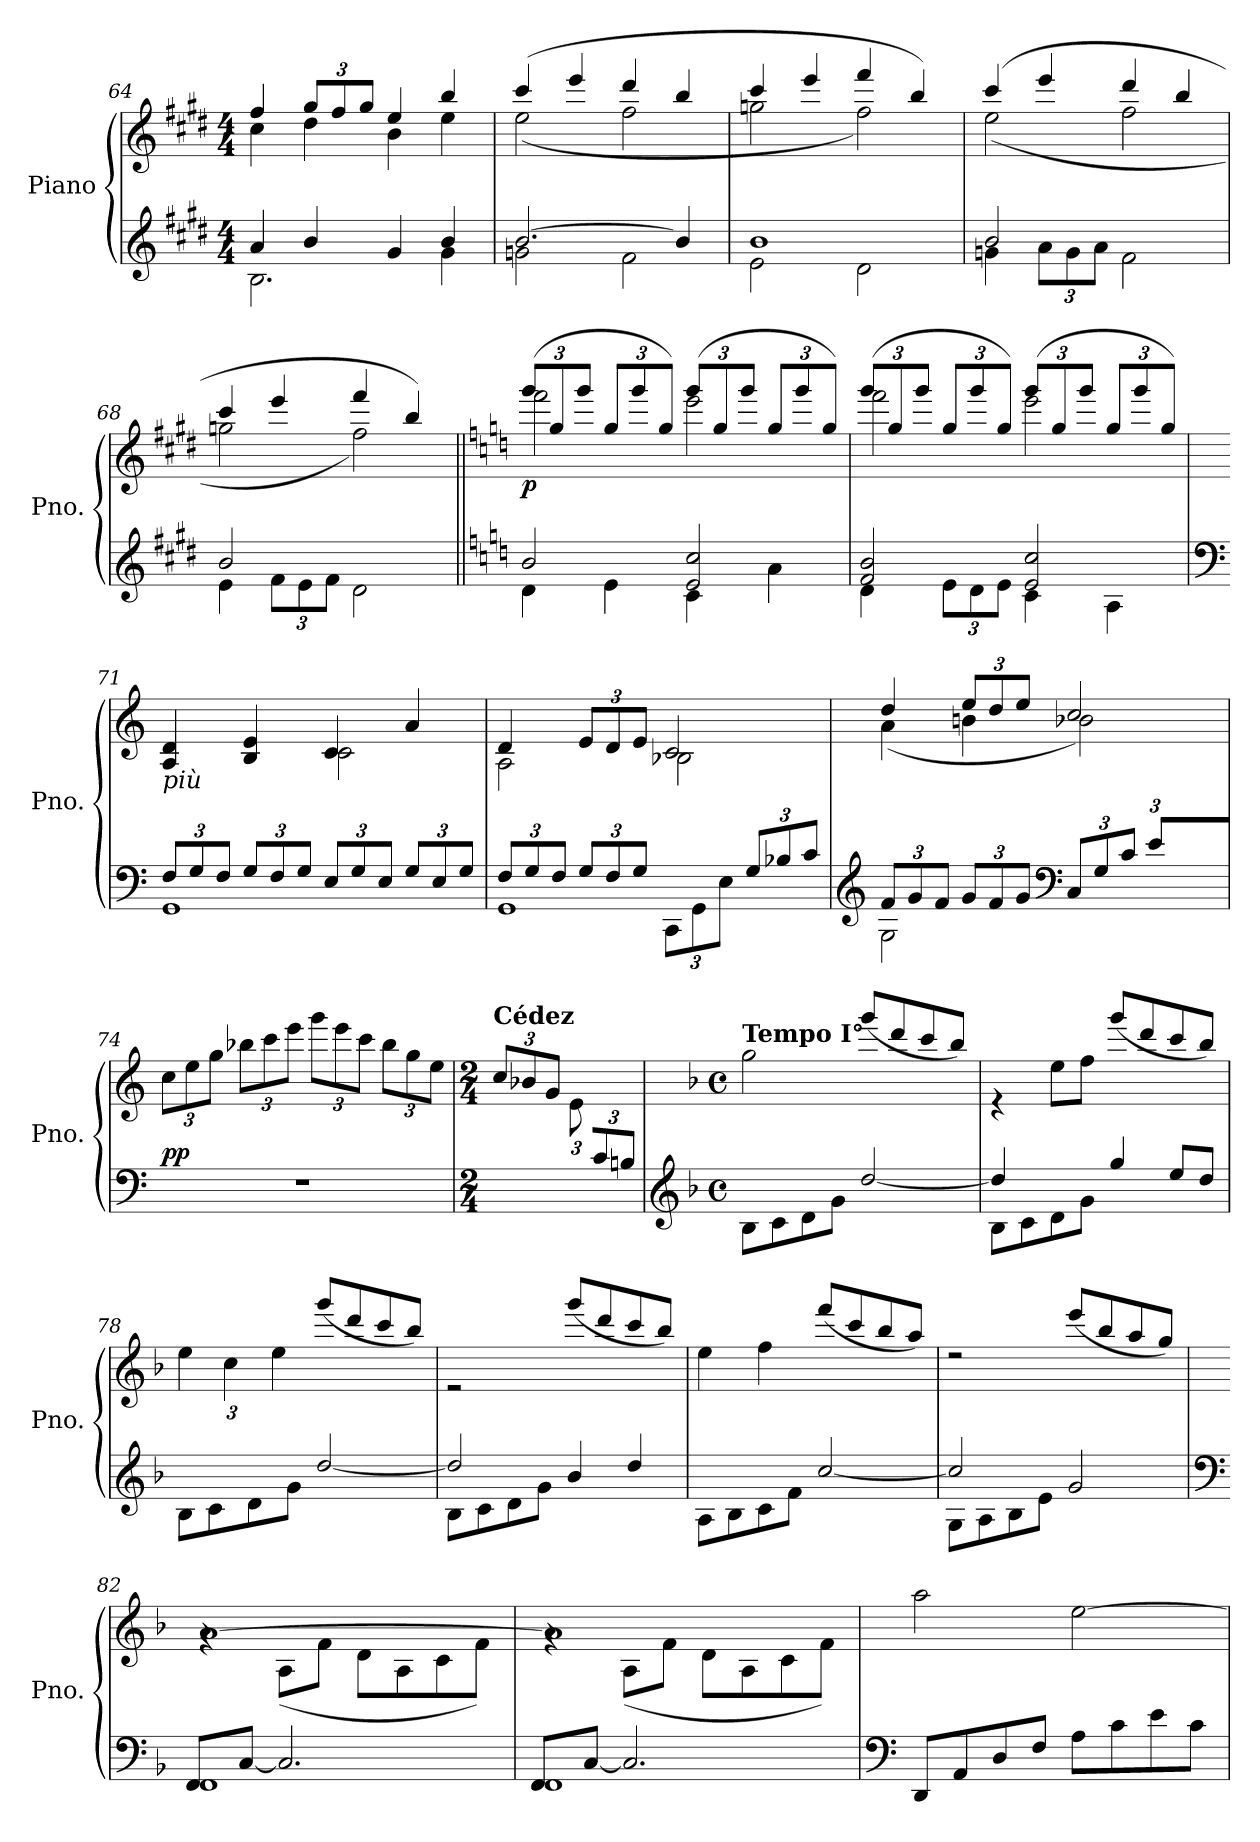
**kern	**kern	**dynam
*part1	*part1	*part1
*staff2	*staff1	*staff1/2
*I"Piano	*	*
*I'Pno.	*	*
!!LO:LB:g=z
*clefG2	*clefG2	*
*k[f#c#g#d#]	*k[f#c#g#d#]	*
*M4/4	*M4/4	*
=64	=64	=64
*^	*^	*
4a/	2.B\	4cc#\	4ff#/	.
*	*	*	*Xbrackettup	*
4b/	.	4dd#\	12gg#/L	.
.	.	.	12ff#/	.
.	.	.	12gg#/J	.
4g#/	.	4b\	4ee/	.
4b/	4g#\	4ee\	4bb/	.
=65	=65	=65	=65	=65
[2.b/	2gn\	(4ccc#/	(2ee\	.
.	.	4eee/	.	.
.	2f#\	4ddd#/	2ff#\	.
4b/]	.	4bb/	.	.
=66	=66	=66	=66	=66
1b	2e\	4ccc#/	2ggn\	.
.	.	4eee/	.	.
.	2d#\	4fff#/	2ff#\)	.
.	.	4bb/)	.	.
=67	=67	=67	=67	=67
4gn\	2b/	(4ccc#/	(2ee\	.
*Xbrackettup	*	*	*	*
12a\L	.	4eee/	.	.
12g\	.	.	.	.
12a\J	.	.	.	.
2f#\	2ryy	4ddd#/	2ff#\	.
.	.	4bb/	.	.
=68	=68	=68	=68	=68
4e\	2b/	4ccc#/	2ggn\	.
12f#\L	.	4eee/	.	.
12e\	.	.	.	.
12f#\J	.	.	.	.
*	*	*MM96	*	*
2d#\	2ryy	4fff#/	2ff#\)	.
*	*	*MM60	*	*
.	.	4bb/)	.	.
!!LO:PB:g=z	!!
=69||	=69||	=69||	=69||	=69||
*k[]	*	*k[]	*	*
!	!	!	!	!LO:DY:b
4d\	2b/	(12ggg/L	2fff\	p
*	*	*MM108	*	*
.	.	12gg/	.	.
.	.	12ggg/J	.	.
4e\	.	12gg/L	.	.
.	.	12ggg/	.	.
.	.	12gg/J)	.	.
4c\	2e/ 2cc/	(12ggg/L	2eee\	.
.	.	12gg/	.	.
.	.	12ggg/J	.	.
4a\	.	12gg/L	.	.
.	.	12ggg/	.	.
.	.	12gg/J)	.	.
=70	=70	=70	=70	=70
4d\	2f/ 2b/	(12ggg/L	2fff\	.
.	.	12gg/	.	.
.	.	12ggg/J	.	.
12e\L	.	12gg/L	.	.
12d\	.	12ggg/	.	.
12e\J	.	12gg/J)	.	.
4c\	2e/ 2cc/	(12ggg/L	2eee\	.
.	.	12gg/	.	.
.	.	12ggg/J	.	.
4A\	.	12gg/L	.	.
.	.	12ggg/	.	.
*	*	*MM90	*	*
.	.	12gg/J)	.	.
=71	=71	=71	=71	=71
*clefF4	*	*	*	*
*	*	*MM106	*	*
!	!	!LO:TX:b:i:t=più	!	!
12F/L	1GG	4A/ 4d/	2ryy	.
12G/	.	.	.	.
12F/J	.	.	.	.
12G/L	.	4B/ 4e/	.	.
12F/	.	.	.	.
12G/J	.	.	.	.
12E/L	.	4c/	2c\	.
12G/	.	.	.	.
12E/J	.	.	.	.
12G/L	.	4a/	.	.
12E/	.	.	.	.
12G/J	.	.	.	.
!!LO:LB:g=z	!!
=72	=72	=72	=72	=72
12F/L	1GG	4d/	2A\	.
12G/	.	.	.	.
12F/J	.	.	.	.
12G/L	.	12e/L	.	.
12F/	.	12d/	.	.
12G/J	.	12e/J	.	.
12CC\L	.	2c/	(2B-X\	.
12GG\	.	.	.	.
12E\J	.	.	.	.
12G/L	.	.	.	.
12B-X/	.	.	.	.
12c/J	.	.	.	.
*v	*v	*	*	*
*	*v	*v	*
=73	=73	=73
*clefG2	*	*
*^	*^	*
*	*^	*	*^	*
2.ryy	12f/L	2G\	4dd/	(4a\	2rDyy	.
.	12g/	.	.	.	.	.
.	12f/J	.	.	.	.	.
.	12g/L	.	12ee/L	4bn\	.	.
.	12f/	.	12dd/	.	.	.
.	12g/J	.	12ee/J	.	.	.
*clefF4	*	*	*	*	*	*
.	12C/L	2ryy	2cc/	2b-X\)	4rFyy	.
.	12G/	.	.	.	.	.
.	12c/J	.	.	.	.	.
12e/L	4ryy	.	.	.	12ryy	.
6ryy	.	.	.	.	12g\	.
.	.	.	.	.	12b-\J	.
*v	*v	*v	*	*	*	*
*	*v	*v	*v	*
=74	=74	=74
*	*MM100	*
*	*^	*
*	*	*^	*
!	!	!	!	!LO:DY:a=2
*	*v	*v	*v	*
1r	12cc\L	pp
.	12ee\	.
.	12gg\J	.
.	12bb-X\L	.
.	12ccc\	.
.	12eee\J	.
.	12ggg\L	.
*	*MM96	*
.	12eee\	.
.	12ccc\J	.
.	12bb-\L	.
.	12gg\	.
.	12ee\J	.
!!LO:LB:g=z
=75	=75	=75
*M2/4	*M2/4	*
*	*MM86	*
*^	*	*
!	!	!LO:TX:a:B:t=Cédez	!
3ryy	2ryy	12cc/L	.
.	.	12b-X/	.
*	*	*MM68	*
.	.	12g/J	.
.	.	12e\L	.
*	*	*MM50	*
12c/	.	12ryy	.
*	*	*MM30	*
12Bn/J	.	12ryy	.
=76	=76	=76	=76
*clefG2	*	*	*
*k[b-]	*	*k[b-]	*
*M4/4	*	*M4/4	*
*met(c)	*	*met(c)	*
*	*	*^	*
!	!	!LO:TX:a:B:t=Tempo I°	!	!
2ryy	8B-\L	(2gg\	2ryy	.
.	8c\	.	.	.
.	8d\	.	.	.
.	8g\J	.	.	.
[2dd/	2ryy	2ryy	(8ggg/L	.
.	.	.	8ddd/	.
.	.	.	8ccc/	.
.	.	.	8bb-/J)	.
=77	=77	=77	=77	=77
*	*^	*	*	*
2ryy	4dd/]	8B-\L	4re	2ryy	.
.	.	8c\	.	.	.
.	2.ryy	8d\	8ee\L	.	.
.	.	8g\J	8ff\J	.	.
4gg/	.	2ryy	2ryy	(8ggg/L	.
.	.	.	.	8ddd/	.
8ee/L	.	.	.	8ccc/	.
8dd/J	.	.	.	8bb-/J)	.
*	*v	*v	*	*	*
=78	=78	=78	=78	=78
2ryy	8B-\L	6ee\	2ryy	.
.	8c\	.	.	.
.	.	6cc\	.	.
.	8d\	.	.	.
.	.	6ee\	.	.
.	8g\J	.	.	.
[2dd/	2ryy	2ryy	(8ggg/L	.
.	.	.	8ddd/	.
.	.	.	8ccc/	.
.	.	.	8bb-/J)	.
*	*	*v	*v	*
!!LO:LB:g=z
=79	=79	=79	=79
2dd/]	8B-\L	2re	.
.	8c\	.	.
.	8d\	.	.
.	8g\J	.	.
4b-/	2ryy	(8ggg/L	.
.	.	8ddd/	.
4dd/)	.	8ccc/	.
.	.	8bb-/J)	.
=80	=80	=80	=80
*	*	*^	*
2ryy	8A\L	4ee\	2ryy	.
.	8B-\	.	.	.
.	8c\	4ff\	.	.
.	8f\J	.	.	.
[2cc/	2ryy	2ryy	(8fff/L	.
.	.	.	8ccc/	.
.	.	.	8bb-/	.
.	.	.	8aa/J)	.
*	*	*v	*v	*
=81	=81	=81	=81
2cc/]	8G\L	2rdd	.
.	8A\	.	.
.	8B-\	.	.
.	8e\J	.	.
2g/	2ryy	(8eee/L	.
.	.	8bb-/	.
.	.	8aa/	.
.	.	8gg/J)	.
=82	=82	=82	=82
*clefF4	*	*	*
*	*	*^	*
1FF	8FF/L	[1a	4rg	.
.	[8C/J	.	.	.
.	2.C/]	.	(8A\L	.
.	.	.	8f\J	.
.	.	.	8d\L	.
.	.	.	8A\	.
.	.	.	8c\	.
.	.	.	8f\J)	.
!!LO:LB:g=z	!!
=83	=83	=83	=83	=83
1FF	8FF/L	1a]	4rg	.
.	[8C/J	.	.	.
.	2.C/]	.	(8A\L	.
.	.	.	8f\J	.
.	.	.	8d\L	.
.	.	.	8A\	.
.	.	.	8c\	.
.	.	.	8f\J)	.
*v	*v	*	*	*
*	*v	*v	*
=84	=84	=84
*clefF4	*	*
*	*^	*
!	!LO:TX:b:i:t=meno	!	!
*	*v	*v	*
8DD/L	2aa\	.
8AA/	.	.
8D/	.	.
8F/J	.	.
8A\L	[2ee\	.
8c\	.	.
8e\	.	.
8c\J	.	.
=	=	=
*-	*-	*-
